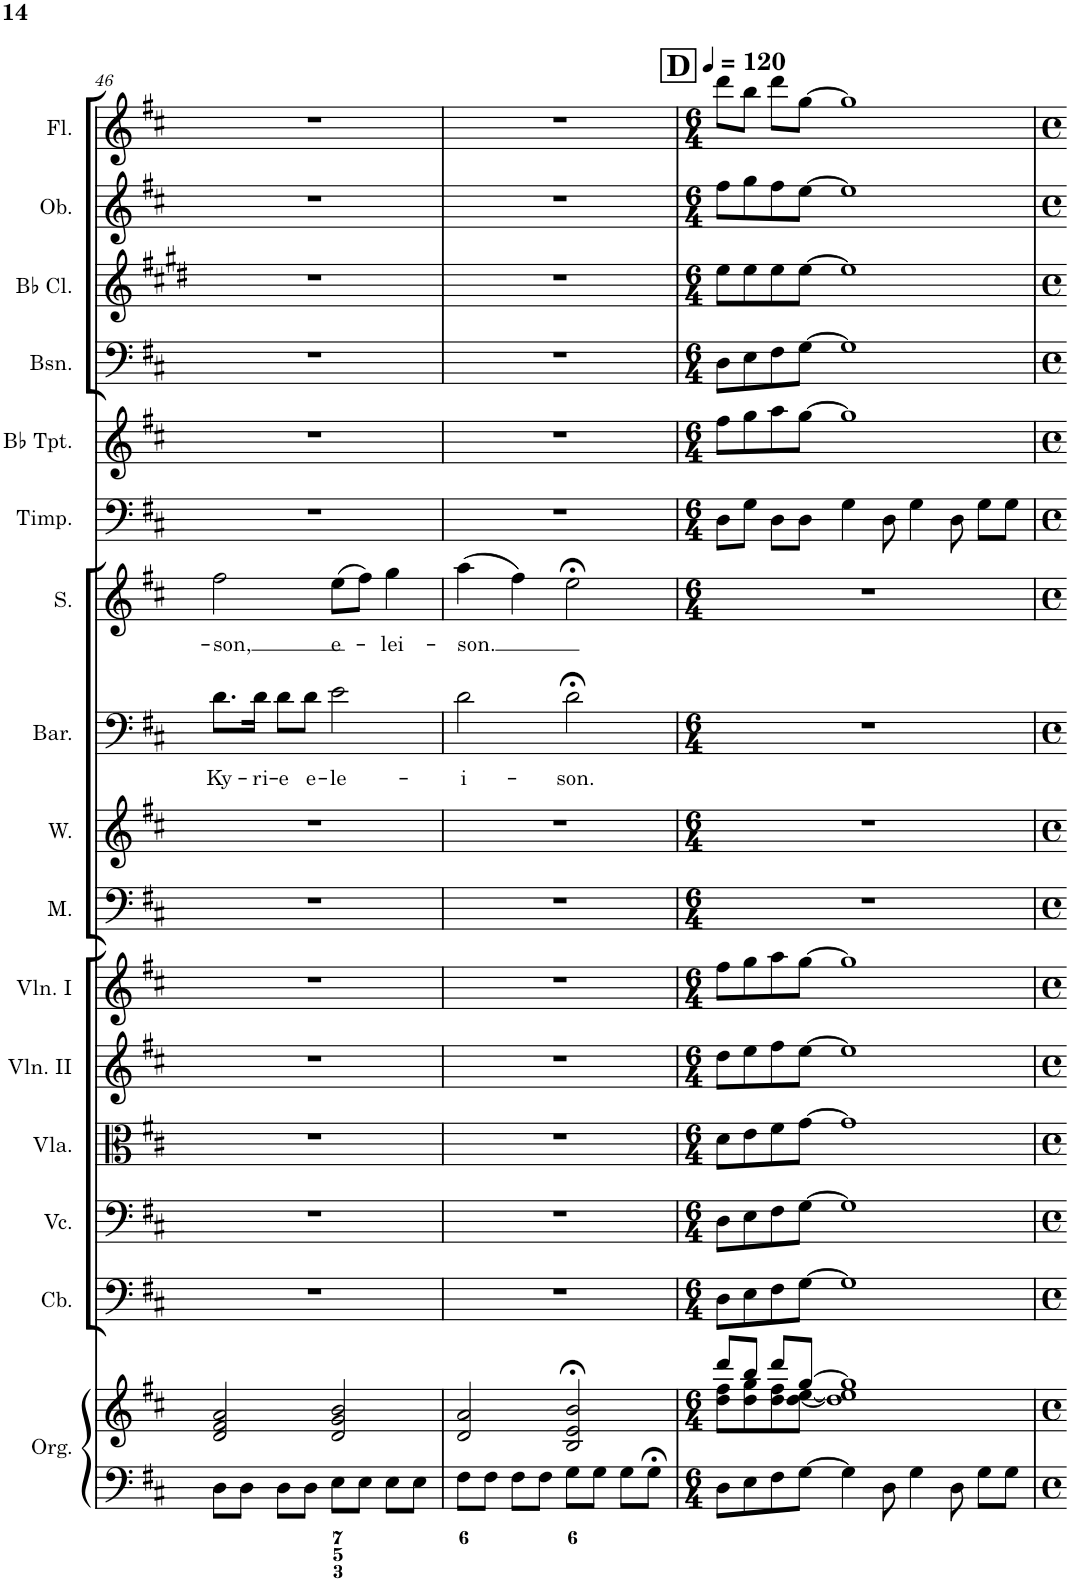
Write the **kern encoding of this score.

**kern	**kern	**kern	**kern	**kern	**kern	**kern	**kern	**kern	**kern	**text	**kern	**text	**kern	**kern	**kern	**kern	**kern	**kern
*part16	*part16	*part15	*part14	*part13	*part12	*part11	*part10	*part9	*part8	*part8	*part7	*part7	*part6	*part5	*part4	*part3	*part2	*part1
*staff17	*staff16	*staff15	*staff14	*staff13	*staff12	*staff11	*staff10	*staff9	*staff8	*staff8	*staff7	*staff7	*staff6	*staff5	*staff4	*staff3	*staff2	*staff1
*I"Organ	*	*I"Contrabasses	*I"Violoncellos	*I"Violas	*I"Violins II	*I"Violins I	*I"Men	*I"Women	*I"Baritone	*	*I"Soprano	*	*I"Timpani	*I"Trumpets in Bb	*I"Bassoons	*I"Clarinets in Bb	*I"Oboes	*I"Flutes
*I'Org.	*	*I'Cb.	*I'Vc.	*I'Vla.	*I'Vln. II	*I'Vln. I	*I'M.	*I'W.	*I'Bar.	*	*I'S.	*	*I'Timp.	*	*I'Bsn.	*	*I'Ob.	*I'Fl.
!!LO:PB:g=z
*clefF4	*clefG2	*clefF4	*clefF4	*clefC3	*clefG2	*clefG2	*clefF4	*clefG2	*clefF4	*	*clefG2	*	*clefF4	*clefG2	*clefF4	*clefG2	*clefG2	*clefG2
*	*	*Trd7c12	*	*	*	*	*	*	*	*	*	*	*	*Trd1c2	*	*Trd1c2	*	*
*k[f#c#]	*k[f#c#]	*k[f#c#]	*k[f#c#]	*k[f#c#]	*k[f#c#]	*k[f#c#]	*k[f#c#]	*k[f#c#]	*k[f#c#]	*	*k[f#c#]	*	*k[f#c#]	*k[f#c#]	*k[f#c#]	*k[f#c#g#d#]	*k[f#c#]	*k[f#c#]
*M4/4	*M4/4	*M4/4	*M4/4	*M4/4	*M4/4	*M4/4	*M4/4	*M4/4	*M4/4	*	*M4/4	*	*M4/4	*M4/4	*M4/4	*M4/4	*M4/4	*M4/4
*met(c)	*met(c)	*met(c)	*met(c)	*met(c)	*met(c)	*met(c)	*met(c)	*met(c)	*met(c)	*	*met(c)	*	*met(c)	*met(c)	*met(c)	*met(c)	*met(c)	*met(c)
=46	=46	=46	=46	=46	=46	=46	=46	=46	=46	=46	=46	=46	=46	=46	=46	=46	=46	=46
!	!	!	!	!	!	!	!	!	!	!LO:LY:b	!	!LO:LY:b	!	!	!	!	!	!
8D\L	2d/ 2f#/ 2a/	1r	1r	1r	1r	1r	1r	1r	8.d\L	Ky-	2ff#\	-son,	1r	1r	1r	1r	1r	1r
8D\J	.	.	.	.	.	.	.	.	.	.	.	.	.	.	.	.	.	.
!	!	!	!	!	!	!	!	!	!	!LO:LY:b	!	!	!	!	!	!	!	!
.	.	.	.	.	.	.	.	.	16d\Jk	-ri-	.	.	.	.	.	.	.	.
!	!	!	!	!	!	!	!	!	!	!LO:LY:b	!	!	!	!	!	!	!	!
8D\L	.	.	.	.	.	.	.	.	8d\L	-e	.	.	.	.	.	.	.	.
!	!	!	!	!	!	!	!	!	!	!LO:LY:b	!	!	!	!	!	!	!	!
8D\J	.	.	.	.	.	.	.	.	8d\J	e-	.	.	.	.	.	.	.	.
!	!	!	!	!	!	!	!	!	!	!LO:LY:b	!	!LO:LY:b	!	!	!	!	!	!
8E\L	2d/ 2g/ 2b/	.	.	.	.	.	.	.	2e\	-le-	(8ee\L	e-	.	.	.	.	.	.
8E\J	.	.	.	.	.	.	.	.	.	.	8ff#\J)	.	.	.	.	.	.	.
!	!	!	!	!	!	!	!	!	!	!	!	!LO:LY:b	!	!	!	!	!	!
8E\L	.	.	.	.	.	.	.	.	.	.	4gg\	-lei-	.	.	.	.	.	.
8E\J	.	.	.	.	.	.	.	.	.	.	.	.	.	.	.	.	.	.
=47	=47	=47	=47	=47	=47	=47	=47	=47	=47	=47	=47	=47	=47	=47	=47	=47	=47	=47
!	!	!	!	!	!	!	!	!	!	!LO:LY:b	!	!LO:LY:b	!	!	!	!	!	!
8F#\L	2d/ 2a/	1r	1r	1r	1r	1r	1r	1r	2d\	-i-	(4aa\	-son.	1r	1r	1r	1r	1r	1r
8F#\J	.	.	.	.	.	.	.	.	.	.	.	.	.	.	.	.	.	.
8F#\L	.	.	.	.	.	.	.	.	.	.	4ff#\)	.	.	.	.	.	.	.
8F#\J	.	.	.	.	.	.	.	.	.	.	.	.	.	.	.	.	.	.
!	!	!	!	!	!	!	!	!	!	!LO:LY:b	!	!	!	!	!	!	!	!
8G\L	2B/;< 2e/;< 2b/;<	.	.	.	.	.	.	.	2d;<\	-son.	2ee;<\	.	.	.	.	.	.	.
8G\J	.	.	.	.	.	.	.	.	.	.	.	.	.	.	.	.	.	.
8G\L	.	.	.	.	.	.	.	.	.	.	.	.	.	.	.	.	.	.
8G;<\J	.	.	.	.	.	.	.	.	.	.	.	.	.	.	.	.	.	.
=48	=48	=48	=48	=48	=48	=48	=48	=48	=48	=48	=48	=48	=48	=48	=48	=48	=48	=48
!!LO:REH:place=s1:a:B:cj:fs=14:t=D
*M6/4	*M6/4	*M6/4	*M6/4	*M6/4	*M6/4	*M6/4	*M6/4	*M6/4	*M6/4	*	*M6/4	*	*M6/4	*M6/4	*M6/4	*M6/4	*M6/4	*M6/4
*	*	*	*	*	*	*	*	*	*	*	*	*	*	*	*	*	*	*MM120
*	*^	*	*	*	*	*	*	*	*	*	*	*	*	*	*	*	*	*
8D\L	8ddd/L	8dd\ 8ff#\L	8D\L	8D\L	8d\L	8dd\L	8ff#\L	1.r	1.r	1.r	.	1.r	.	8D\L	8ff#\L	8D\L	8ee\L	8ff#\L	8ddd\L
8E\	8bb/J	8dd\ 8gg\	8E\	8E\	8e\	8ee\	8gg\	.	.	.	.	.	.	8G\J	8gg\	8E\	8ee\	8gg\	8bb\J
8F#\	8ddd/L	8dd\ 8ff#\	8F#\	8F#\	8f#\	8ff#\	8aa\	.	.	.	.	.	.	8D\L	8aa\	8F#\	8ee\	8ff#\	8ddd\L
[8G\J	[8gg/J	[8dd\ [8ee\J	[8G\J	[8G\J	[8g\J	[8ee\J	[8gg\J	.	.	.	.	.	.	8D\J	[8gg\J	[8G\J	[8ee\J	[8ee\J	[8gg\J
4G\]	1gg]	1dd] 1ee]	1G]	1G]	1g]	1ee]	1gg]	.	.	.	.	.	.	4G\	1gg]	1G]	1ee]	1ee]	1gg]
8D\	.	.	.	.	.	.	.	.	.	.	.	.	.	8D\	.	.	.	.	.
4G\	.	.	.	.	.	.	.	.	.	.	.	.	.	4G\	.	.	.	.	.
8D\	.	.	.	.	.	.	.	.	.	.	.	.	.	8D\	.	.	.	.	.
8G\L	.	.	.	.	.	.	.	.	.	.	.	.	.	8G\L	.	.	.	.	.
8G\J	.	.	.	.	.	.	.	.	.	.	.	.	.	8G\J	.	.	.	.	.
*	*v	*v	*	*	*	*	*	*	*	*	*	*	*	*	*	*	*	*	*
=	=	=	=	=	=	=	=	=	=	=	=	=	=	=	=	=	=	=
*-	*-	*-	*-	*-	*-	*-	*-	*-	*-	*-	*-	*-	*-	*-	*-	*-	*-	*-
